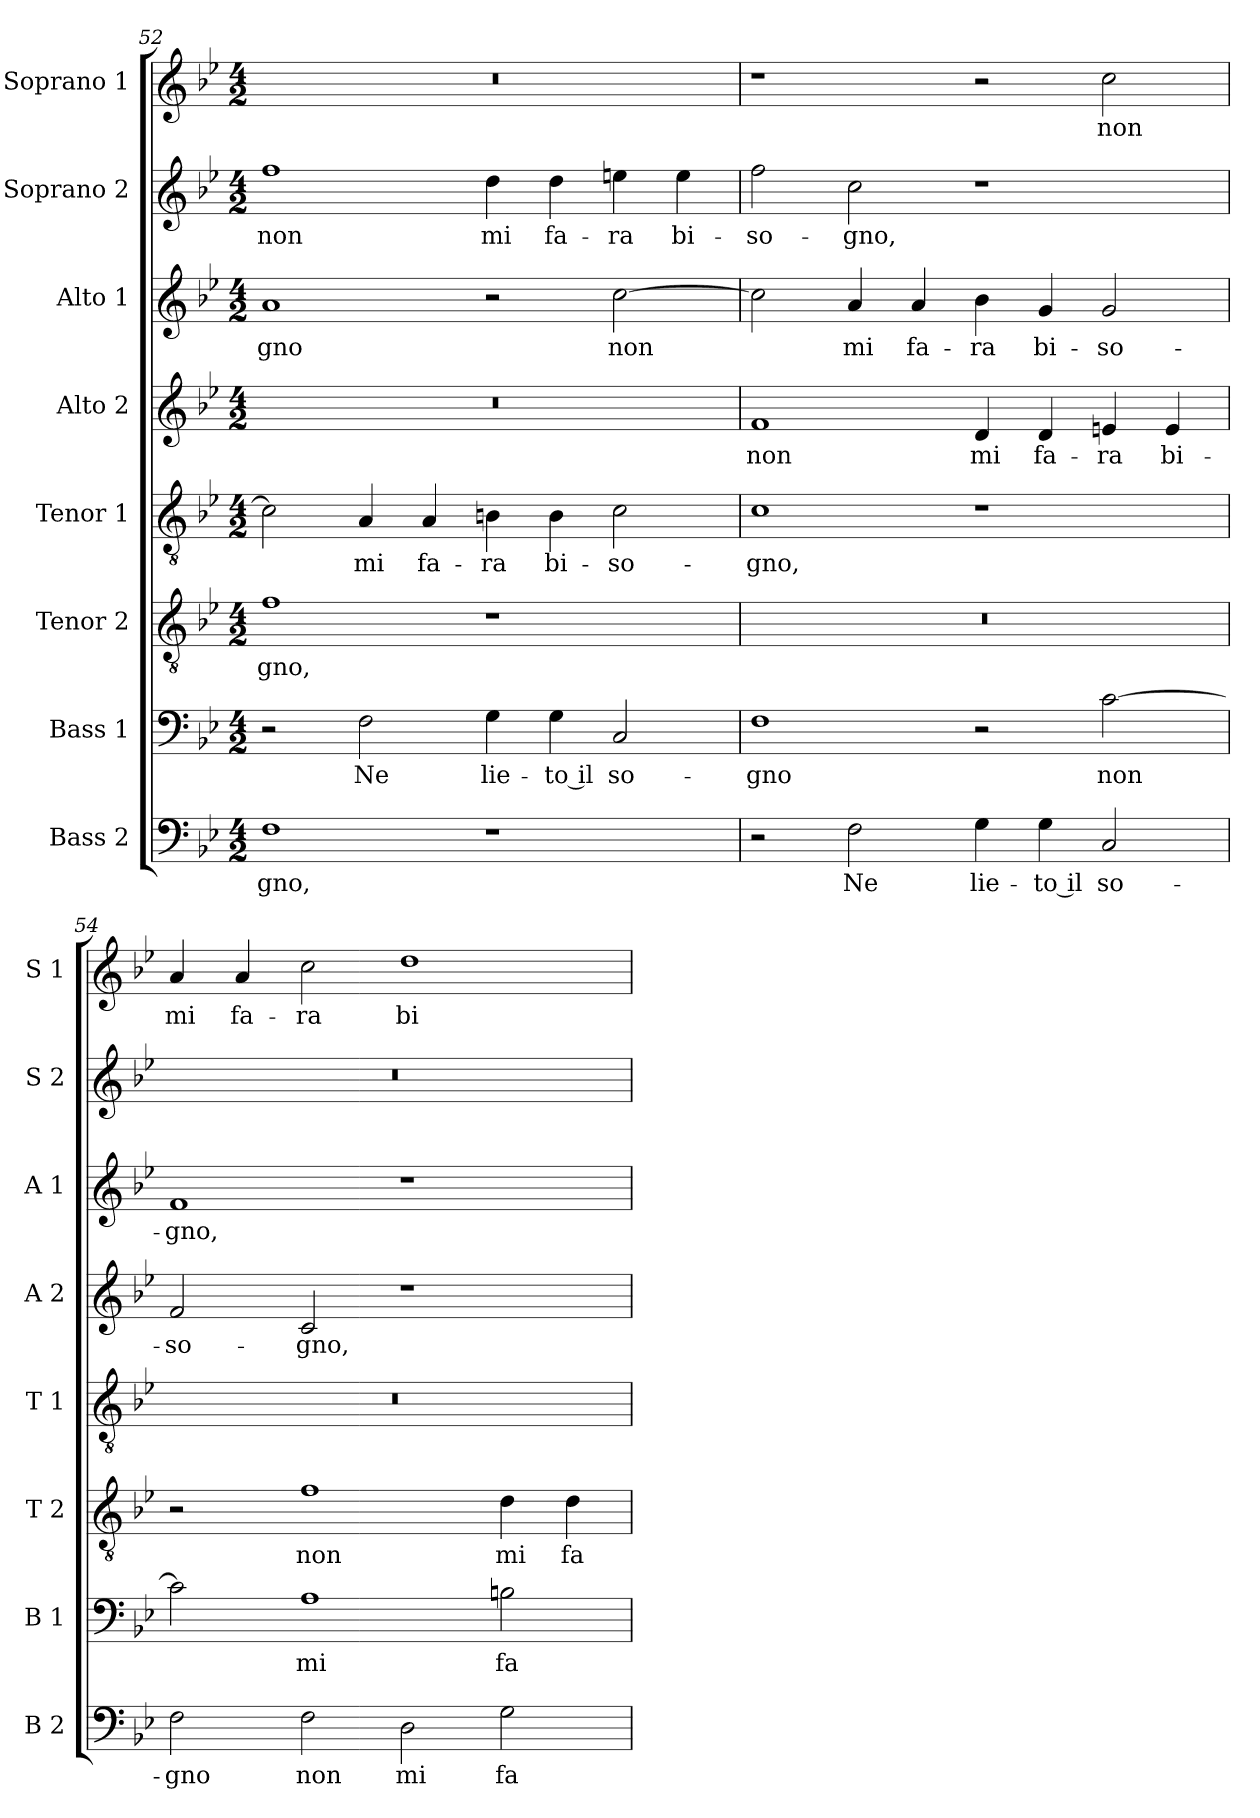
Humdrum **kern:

**kern	**text	**kern	**text	**kern	**text	**kern	**text	**kern	**text	**kern	**text	**kern	**text	**kern	**text
*part8	*part8	*part7	*part7	*part6	*part6	*part5	*part5	*part4	*part4	*part3	*part3	*part2	*part2	*part1	*part1
*staff8	*staff8	*staff7	*staff7	*staff6	*staff6	*staff5	*staff5	*staff4	*staff4	*staff3	*staff3	*staff2	*staff2	*staff1	*staff1
*I"Bass 2	*	*I"Bass 1	*	*I"Tenor 2	*	*I"Tenor 1	*	*I"Alto 2	*	*I"Alto 1	*	*I"Soprano 2	*	*I"Soprano 1	*
*I'B 2	*	*I'B 1	*	*I'T 2	*	*I'T 1	*	*I'A 2	*	*I'A 1	*	*I'S 2	*	*I'S 1	*
*clefF4	*	*clefF4	*	*clefGv2	*	*clefGv2	*	*clefG2	*	*clefG2	*	*clefG2	*	*clefG2	*
*k[b-e-]	*	*k[b-e-]	*	*k[b-e-]	*	*k[b-e-]	*	*k[b-e-]	*	*k[b-e-]	*	*k[b-e-]	*	*k[b-e-]	*
*B-:	*	*B-:	*	*B-:	*	*B-:	*	*B-:	*	*B-:	*	*B-:	*	*B-:	*
*M4/2	*	*M4/2	*	*M4/2	*	*M4/2	*	*M4/2	*	*M4/2	*	*M4/2	*	*M4/2	*
=52	=52	=52	=52	=52	=52	=52	=52	=52	=52	=52	=52	=52	=52	=52	=52
!	!LO:LY:b	!	!	!	!LO:LY:b	!	!	!	!	!	!LO:LY:b	!	!LO:LY:b	!	!
1F	-gno,	2r	.	1f	-gno,	2c\]	.	0r	.	1a	-gno	1ff	non	0r	.
!	!	!	!LO:LY:b	!	!	!	!LO:LY:b	!	!	!	!	!	!	!	!
.	.	2F\	Ne	.	.	4A/	mi	.	.	.	.	.	.	.	.
!	!	!	!	!	!	!	!LO:LY:b	!	!	!	!	!	!	!	!
.	.	.	.	.	.	4A/	fa-	.	.	.	.	.	.	.	.
!	!	!	!LO:LY:b	!	!	!	!LO:LY:b	!	!	!	!	!	!LO:LY:b	!	!
1r	.	4G\	lie-	1r	.	4Bn\	-ra	.	.	2r	.	4dd\	mi	.	.
!	!	!	!LO:LY:b	!	!	!	!LO:LY:b	!	!	!	!	!	!LO:LY:b	!	!
.	.	4G\	-to il	.	.	4B\	bi-	.	.	.	.	4dd\	fa-	.	.
!	!	!	!LO:LY:b	!	!	!	!LO:LY:b	!	!	!	!LO:LY:b	!	!LO:LY:b	!	!
.	.	2C/	so-	.	.	2c\	-so-	.	.	[2cc\	non	4een\	-ra	.	.
!	!	!	!	!	!	!	!	!	!	!	!	!	!LO:LY:b	!	!
.	.	.	.	.	.	.	.	.	.	.	.	4ee\	bi-	.	.
!!LO:LB:g=z
=53	=53	=53	=53	=53	=53	=53	=53	=53	=53	=53	=53	=53	=53	=53	=53
!	!	!	!LO:LY:b	!	!	!	!LO:LY:b	!	!LO:LY:b	!	!	!	!LO:LY:b	!	!
2r	.	1F	-gno	0r	.	1c	-gno,	1f	non	2cc\]	.	2ff\	-so-	1r	.
!	!LO:LY:b	!	!	!	!	!	!	!	!	!	!LO:LY:b	!	!LO:LY:b	!	!
2F\	Ne	.	.	.	.	.	.	.	.	4a/	mi	2cc\	-gno,	.	.
!	!	!	!	!	!	!	!	!	!	!	!LO:LY:b	!	!	!	!
.	.	.	.	.	.	.	.	.	.	4a/	fa-	.	.	.	.
!	!LO:LY:b	!	!	!	!	!	!	!	!LO:LY:b	!	!LO:LY:b	!	!	!	!
4G\	lie-	2r	.	.	.	1r	.	4d/	mi	4b-\	-ra	1r	.	2r	.
!	!LO:LY:b	!	!	!	!	!	!	!	!LO:LY:b	!	!LO:LY:b	!	!	!	!
4G\	-to il	.	.	.	.	.	.	4d/	fa-	4g/	bi-	.	.	.	.
!	!LO:LY:b	!	!LO:LY:b	!	!	!	!	!	!LO:LY:b	!	!LO:LY:b	!	!	!	!LO:LY:b
2C/	so-	[2c\	non	.	.	.	.	4en/	-ra	2g/	-so-	.	.	2cc\	non
!	!	!	!	!	!	!	!	!	!LO:LY:b	!	!	!	!	!	!
.	.	.	.	.	.	.	.	4e/	bi-	.	.	.	.	.	.
=54	=54	=54	=54	=54	=54	=54	=54	=54	=54	=54	=54	=54	=54	=54	=54
!	!LO:LY:b	!	!	!	!	!	!	!	!LO:LY:b	!	!LO:LY:b	!	!	!	!LO:LY:b
2F\	-gno	2c\]	.	2r	.	0r	.	2f/	-so-	1f	-gno,	0r	.	4a/	mi
!	!	!	!	!	!	!	!	!	!	!	!	!	!	!	!LO:LY:b
.	.	.	.	.	.	.	.	.	.	.	.	.	.	4a/	fa-
!	!LO:LY:b	!	!LO:LY:b	!	!LO:LY:b	!	!	!	!LO:LY:b	!	!	!	!	!	!LO:LY:b
2F\	non	1A	mi	1f	non	.	.	2c/	-gno,	.	.	.	.	2cc\	-ra
!	!LO:LY:b	!	!	!	!	!	!	!	!	!	!	!	!	!	!LO:LY:b
2D\	mi	.	.	.	.	.	.	1r	.	1r	.	.	.	1dd	bi-
!	!LO:LY:b	!	!LO:LY:b	!	!LO:LY:b	!	!	!	!	!	!	!	!	!	!
2G\	fa-	2Bn\	fa-	4d\	mi	.	.	.	.	.	.	.	.	.	.
!	!	!	!	!	!LO:LY:b	!	!	!	!	!	!	!	!	!	!
.	.	.	.	4d\	fa-	.	.	.	.	.	.	.	.	.	.
=	=	=	=	=	=	=	=	=	=	=	=	=	=	=	=
*-	*-	*-	*-	*-	*-	*-	*-	*-	*-	*-	*-	*-	*-	*-	*-
